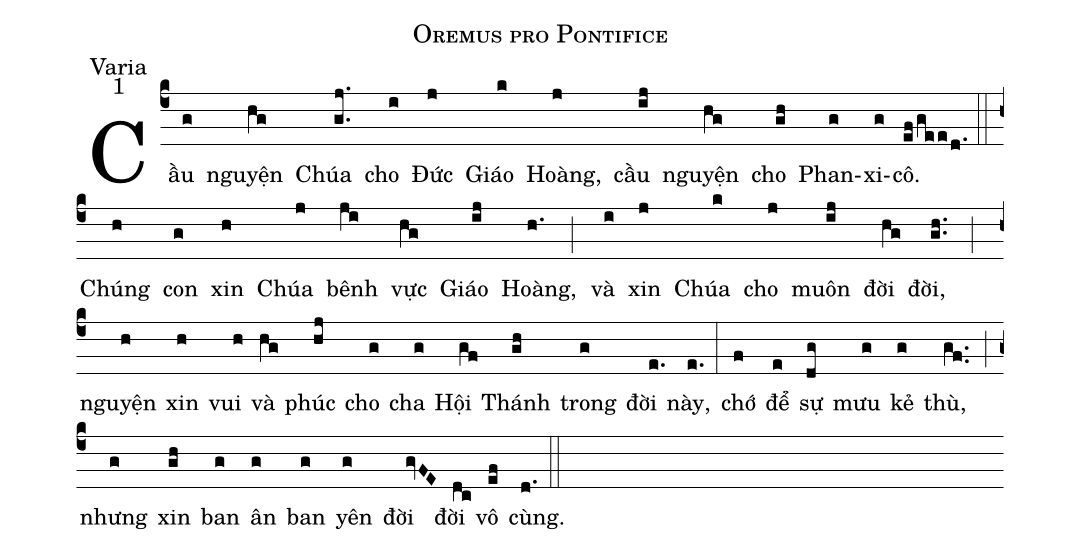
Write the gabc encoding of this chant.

name:Oremus pro Pontifice;
office-part:Varia;
mode:1;
%%
(c4)Cầu(g) nguyện(hg) Chúa(g.j.) cho(i) Đức(j) Giáo(k) Hoàng,(j) cầu(ij) nguyện(hg) cho(gh) Phan-(g)xi-(g)cô.(ef/gee/d.) (::)
Chúng(h) con(g) xin(h) Chúa(j) bênh(ji) vực(hg) Giáo(ij) Hoàng,(h.) (;) và(i) xin(j) Chúa(k) cho(j) muôn(ij) đời(hg) đời,(g.h.) (;) nguyện(h) xin(h) vui(h) và(hg) phúc(hj) cho(g) cha(g) Hội(gf) Thánh(gh) trong(g) đời(e.) này,(e.) (:) chớ(f) để(e) sự(dg) mưu(g) kẻ(g) thù,(gf..) (;) nhưng(g) xin(gh) ban(g) ân(g) ban(g) yên(g) đời(gvFE) đời(dc) vô(ef) cùng.(d.) (::)
